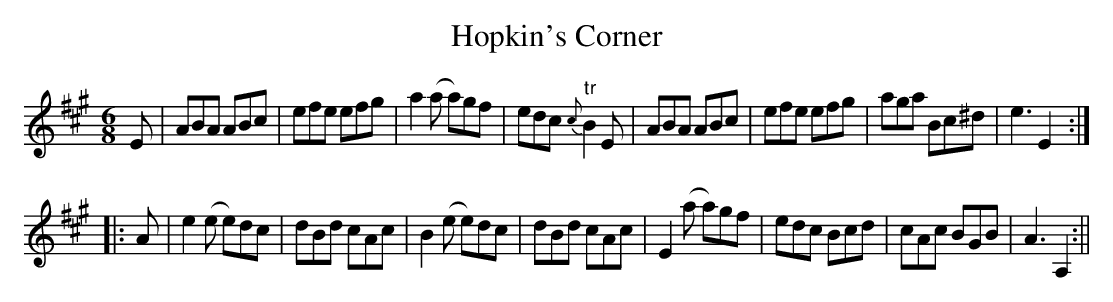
X:1
T:Hopkin's Corner
M:6/8
L:1/8
K:A
E|ABA ABc|efe efg|a2(a a)gf|edc {c}"tr"B2E|ABA ABc|efe efg|aga Bc^d|e3 E2:|
|:A|e2 (e e)dc|dBd cAc|B2(e e)dc|dBd cAc|E2(a a)gf|edc Bcd|cAc BGB|A3 A,2:||
